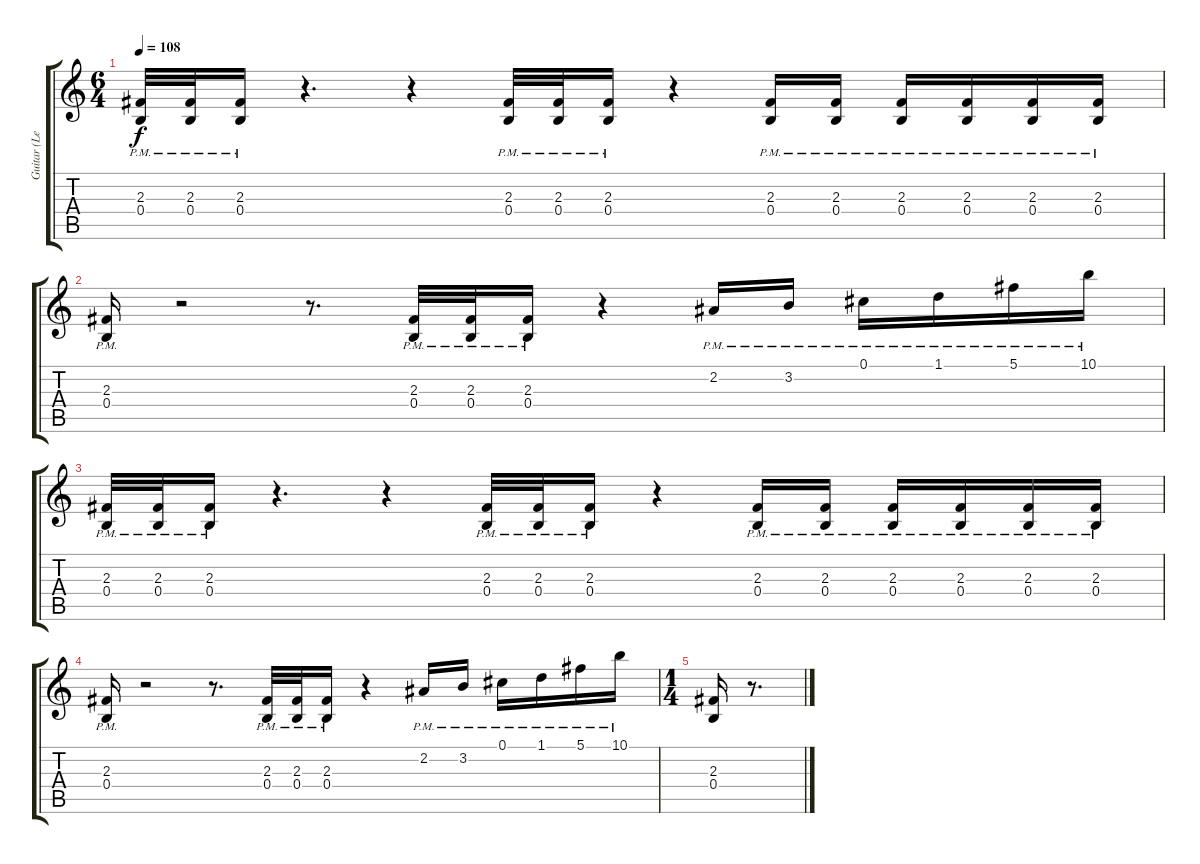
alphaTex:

\track ("Guitar (Left)" "Guitar (Le") {instrument distortionguitar}
\staff {score tabs}
\tuning (Db4 Ab3 E3 B2 Gb2 B1) {hide}
\ts (6 4)
\tempo 108
\clef g2
\ks c
(2.3{pm} 0.4{pm}).32{dy f} (2.3{pm} 0.4{pm}).32 (2.3{pm} 0.4{pm}).16 r.4{d} r.4 (2.3{pm} 0.4{pm}).32 (2.3{pm} 0.4{pm}).32 (2.3{pm} 0.4{pm}).16 r.4 (2.3{pm} 0.4{pm}).16 (2.3{pm} 0.4{pm}).16 (2.3{pm} 0.4{pm}).16 (2.3{pm} 0.4{pm}).16 (2.3{pm} 0.4{pm}).16 (2.3{pm} 0.4{pm}).16 |
(2.3{pm} 0.4{pm}).16 r.2 r.8{d} (2.3{pm} 0.4{pm}).32 (2.3{pm} 0.4{pm}).32 (2.3{pm} 0.4{pm}).16 r.4 2.2{pm}.16 3.2{pm}.16 0.1{pm}.16 1.1{pm}.16 5.1{pm}.16 10.1{pm}.16 |
(2.3{pm} 0.4{pm}).32 (2.3{pm} 0.4{pm}).32 (2.3{pm} 0.4{pm}).16 r.4{d} r.4 (2.3{pm} 0.4{pm}).32 (2.3{pm} 0.4{pm}).32 (2.3{pm} 0.4{pm}).16 r.4 (2.3{pm} 0.4{pm}).16 (2.3{pm} 0.4{pm}).16 (2.3{pm} 0.4{pm}).16 (2.3{pm} 0.4{pm}).16 (2.3{pm} 0.4{pm}).16 (2.3{pm} 0.4{pm}).16 |
(2.3{pm} 0.4{pm}).16 r.2 r.8{d} (2.3{pm} 0.4{pm}).32 (2.3{pm} 0.4{pm}).32 (2.3{pm} 0.4{pm}).16 r.4 2.2{pm}.16 3.2{pm}.16 0.1{pm}.16 1.1{pm}.16 5.1{pm}.16 10.1{pm}.16 |
\ts (1 4)
(2.3 0.4).16 r.8{d}
